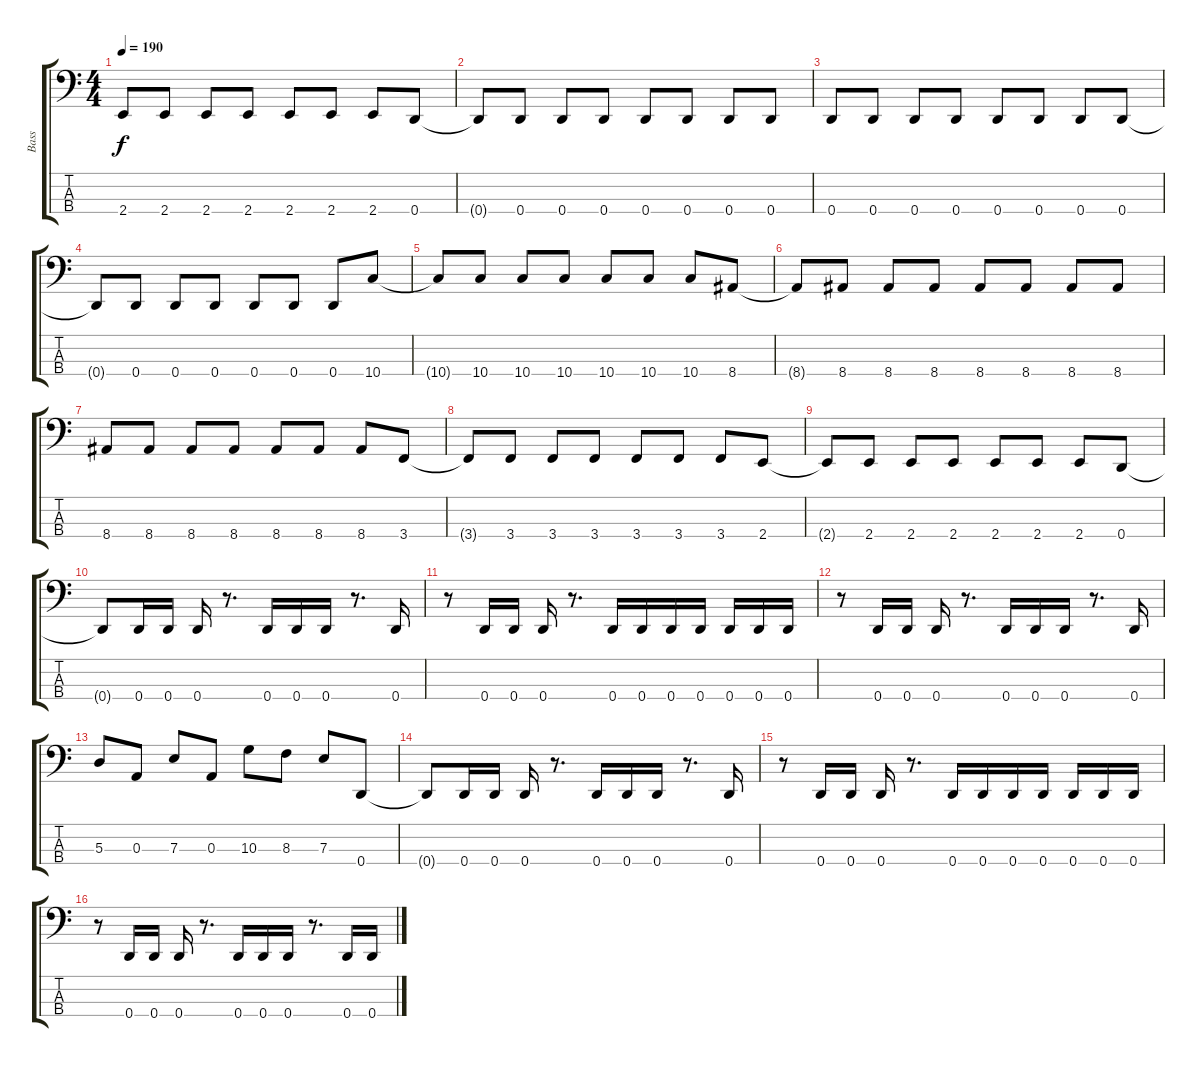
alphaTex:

\track ("Bass" "Bass") {instrument electricbasspick}
\staff {score tabs}
\tuning (G2 D2 A1 D1) {hide}
\ts (4 4)
\tempo 190
\clef f4
\ks c
2.4{t}.8{dy f} 2.4.8 2.4.8 2.4.8 2.4.8 2.4.8 2.4.8 0.4.8 |
0.4{t}.8 0.4.8 0.4.8 0.4.8 0.4.8 0.4.8 0.4.8 0.4.8 |
0.4.8 0.4.8 0.4.8 0.4.8 0.4.8 0.4.8 0.4.8 0.4.8 |
0.4{t}.8 0.4.8 0.4.8 0.4.8 0.4.8 0.4.8 0.4.8 10.4.8 |
10.4{t}.8 10.4.8 10.4.8 10.4.8 10.4.8 10.4.8 10.4.8 8.4.8 |
8.4{t}.8 8.4.8 8.4.8 8.4.8 8.4.8 8.4.8 8.4.8 8.4.8 |
8.4.8 8.4.8 8.4.8 8.4.8 8.4.8 8.4.8 8.4.8 3.4.8 |
3.4{t}.8 3.4.8 3.4.8 3.4.8 3.4.8 3.4.8 3.4.8 2.4.8 |
2.4{t}.8 2.4.8 2.4.8 2.4.8 2.4.8 2.4.8 2.4.8 0.4.8 |
0.4{t}.8 0.4.16 0.4.16 0.4.16 r.8{d} 0.4.16 0.4.16 0.4.16 r.8{d} 0.4.16 |
r.8 0.4.16 0.4.16 0.4.16 r.8{d} 0.4.16 0.4.16 0.4.16 0.4.16 0.4.16 0.4.16 0.4.16 |
r.8 0.4.16 0.4.16 0.4.16 r.8{d} 0.4.16 0.4.16 0.4.16 r.8{d} 0.4.16 |
5.3.8 0.3.8 7.3.8 0.3.8 10.3.8 8.3.8 7.3.8 0.4.8 |
0.4{t}.8 0.4.16 0.4.16 0.4.16 r.8{d} 0.4.16 0.4.16 0.4.16 r.8{d} 0.4.16 |
r.8 0.4.16 0.4.16 0.4.16 r.8{d} 0.4.16 0.4.16 0.4.16 0.4.16 0.4.16 0.4.16 0.4.16 |
r.8 0.4.16 0.4.16 0.4.16 r.8{d} 0.4.16 0.4.16 0.4.16 r.8{d} 0.4.16 0.4.16
